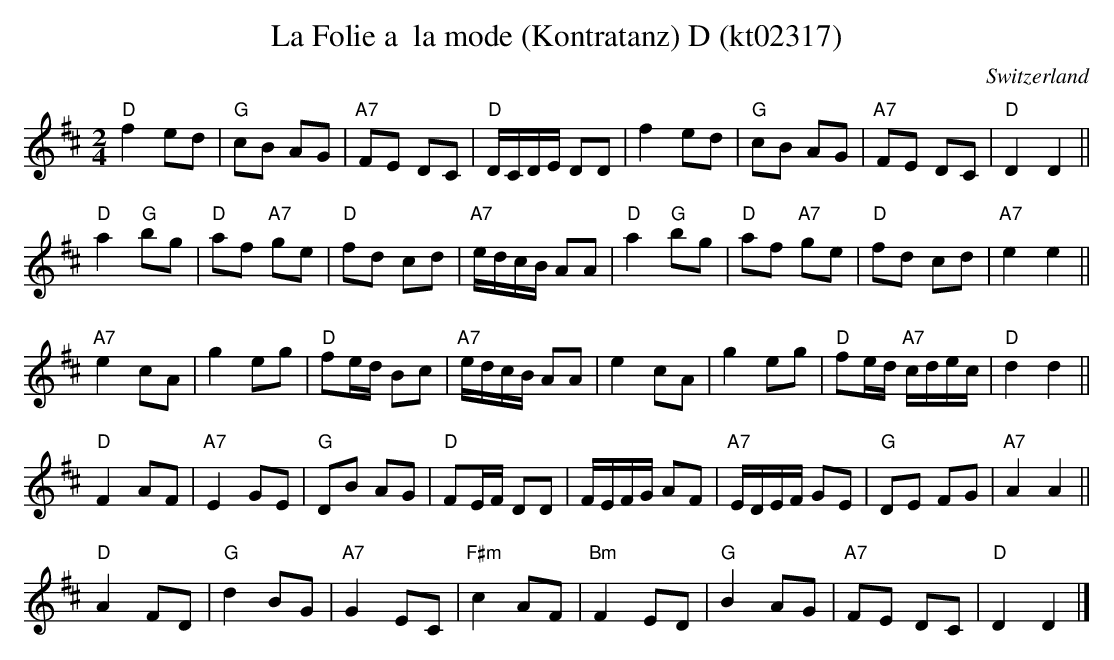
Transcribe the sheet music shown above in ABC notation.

X:1
T:La Folie a  la mode (Kontratanz) D (kt02317)
O:Switzerland
M:2/4
L:1/8
K:D major
"D"f2 ed | "G"cB AG | "A7"FE DC | "D"D/C/D/E/ DD | f2 ed | "G"cB AG | "A7"FE DC | "D"D2D2 ||
"D"a2 "G"bg | "D"af "A7"ge | "D"fd cd | "A7"e/d/c/B/ AA | "D"a2 "G"bg | "D"af "A7"ge | "D"fd cd | "A7"e2e2 ||
 "A7"e2cA | g2eg | "D"fe/d/ Bc | "A7"e/d/c/B/ AA | e2cA | g2eg | "D"fe/d/ "A7"c/d/e/c/ | "D"d2d2 ||
"D"F2AF | "A7"E2GE | "G"DB AG | "D"FE/F/ DD | F/E/F/G/ AF | "A7"E/D/E/F/ GE | "G"DE FG | "A7"A2A2 ||
"D"A2FD | "G"d2BG | "A7"G2EC | "F#m"c2AF | "Bm"F2ED | "G"B2AG | "A7"FE DC | "D"D2D2 |]
